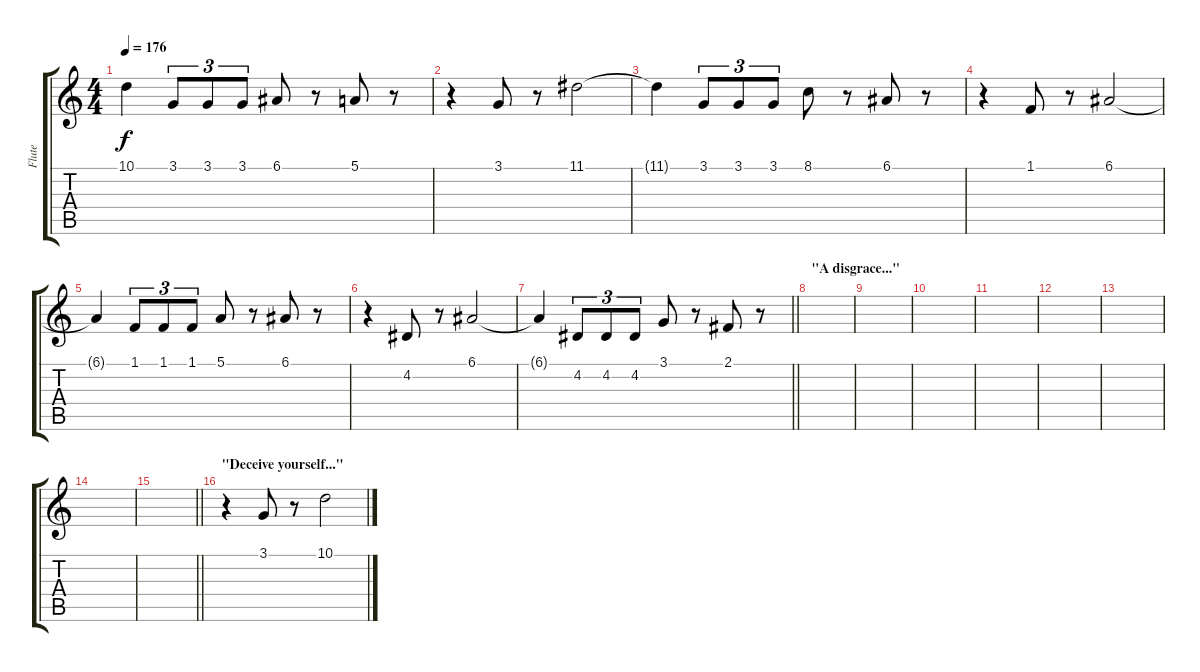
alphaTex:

\track ("Flute" "Flute") {instrument flute}
\staff {score tabs}
\tuning (E4 B3 G3 D3 A2 E2) {hide}
\ts (4 4)
\tempo 176
\clef g2
\ks c
10.1{t}.4{dy f} 3.1.8{tu (3 2)} 3.1.8{tu (3 2)} 3.1.8{tu (3 2)} 6.1.8 r.8 5.1.8 r.8 |
r.4 3.1.8 r.8 11.1.2 |
11.1{t}.4 3.1.8{tu (3 2)} 3.1.8{tu (3 2)} 3.1.8{tu (3 2)} 8.1.8 r.8 6.1.8 r.8 |
r.4 1.1.8 r.8 6.1.2 |
6.1{t}.4 1.1.8{tu (3 2)} 1.1.8{tu (3 2)} 1.1.8{tu (3 2)} 5.1.8 r.8 6.1.8 r.8 |
r.4 4.2.8 r.8 6.1.2 |
\barLineRight lightlight
6.1{t}.4 4.2.8{tu (3 2)} 4.2.8{tu (3 2)} 4.2.8{tu (3 2)} 3.1.8 r.8 2.1.8 r.8 |
\section ("" "\"A disgrace...\"")
|
|
|
|
|
|
|
\barLineRight lightlight
|
\section ("" "\"Deceive yourself...\"")
r.4{volume 9} 3.1.8 r.8 10.1.2
